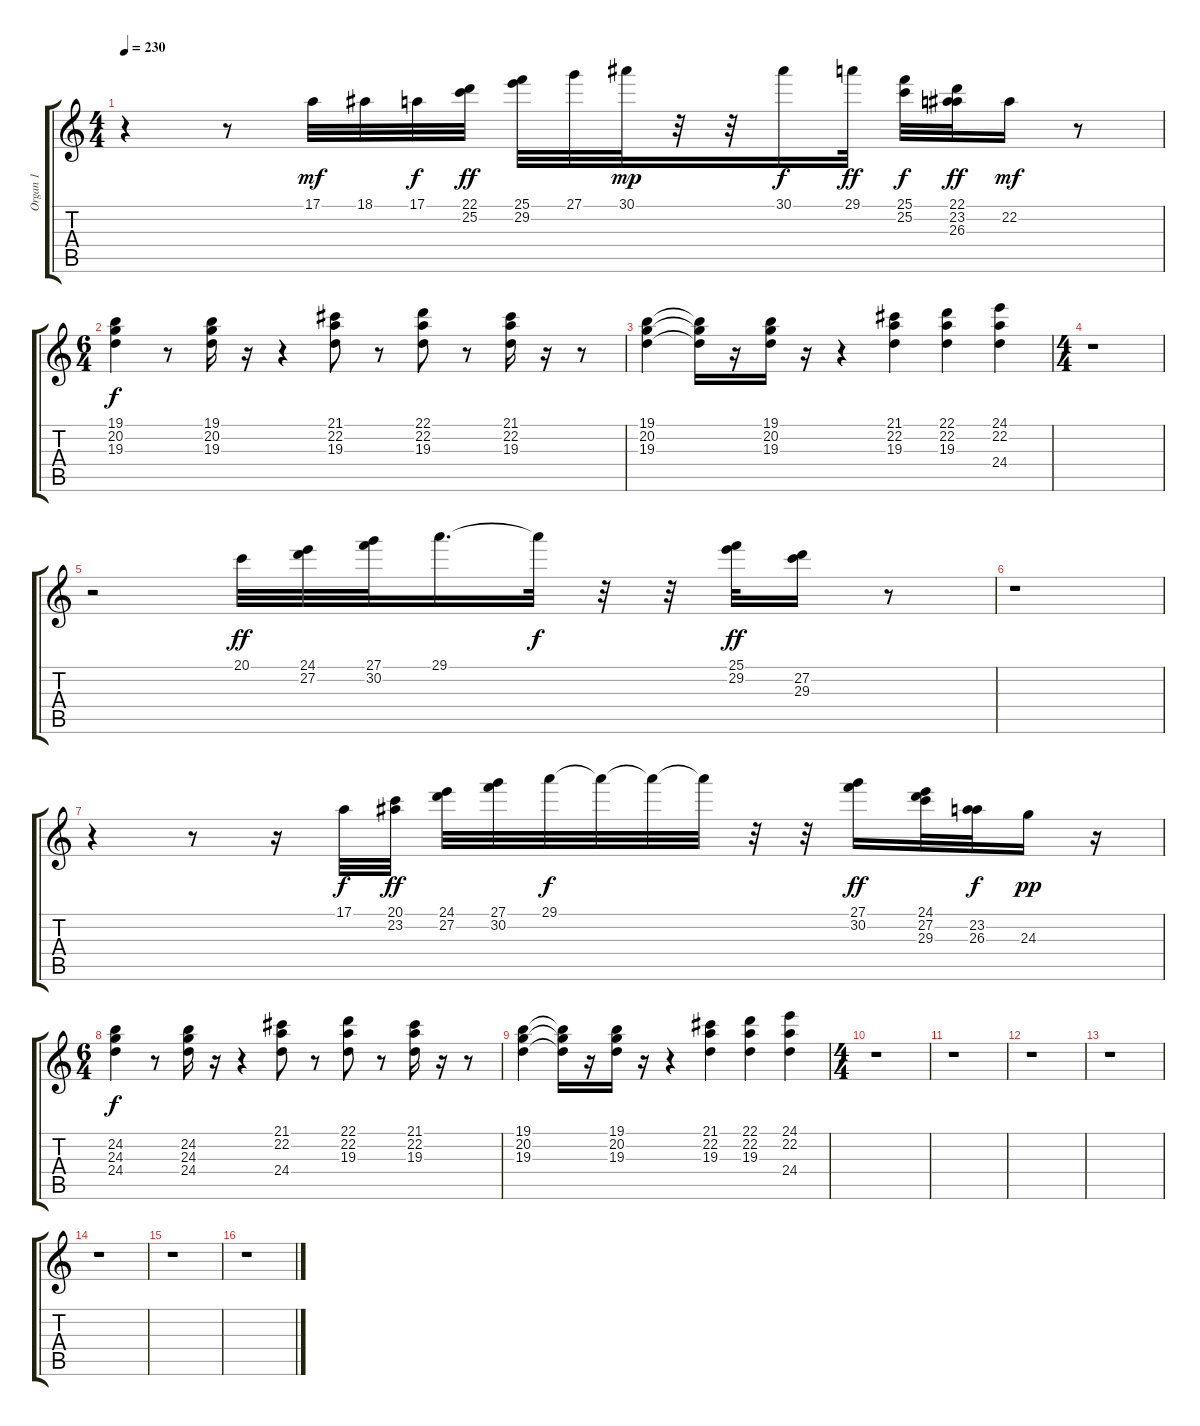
\track ("Organ 1" "Organ 1") {instrument rockorgan}
\staff {score tabs}
\tuning (E4 B3 G3 D3 A2 E2) {hide}
\ts (4 4)
\tempo 230
\clef g2
\ks c
r.4{dy f} r.8 17.1.32{dy mf balance 16} 18.1.32 17.1.32{dy f} (22.1 25.2).32{dy ff} (25.1 29.2).32 27.1.32 30.1.32{dy mp} r.32 r.32 30.1.16{dy f} 29.1.32{dy ff} (25.1 25.2).32{dy f} (22.1 23.2 26.3).32{dy ff} 22.2.16{dy mf} r.8 |
\ts (6 4)
(19.1 20.2 19.3).4{dy f balance 8} r.8 (19.1 20.2 19.3).16 r.16 r.4 (21.1 22.2 19.3).8 r.8 (22.1 22.2 19.3).8 r.8 (21.1 22.2 19.3).16 r.16 r.8 |
(19.1 20.2 19.3).4 (19.1{t} 20.2{t} 19.3{t}).16 r.16 (19.1 20.2 19.3).16 r.16 r.4 (21.1 22.2 19.3).4 (22.1 22.2 19.3).4 (24.1 22.2 24.4).4 |
\ts (4 4)
r.1 |
r.2 20.1.32{dy ff balance 0} (24.1 27.2).32 (27.1 30.2).32 29.1.16{d} 29.1{t}.32{dy f} r.32 r.32 (25.1 29.2).32{dy ff} (27.2 29.3).16 r.8 |
r.1 |
r.4 r.8 r.16 17.1.32{dy f balance 16} (20.1 23.2).32{dy ff} (24.1 27.2).32 (27.1 30.2).32 29.1.32{dy f} 29.1{t}.32 29.1{t}.32 29.1{t}.32 r.32 r.32 (27.1 30.2).16{dy ff} (24.1 27.2 29.3).32 (23.2 26.3).32{dy f} 24.3.16{dy pp} r.16 |
\ts (6 4)
(24.2 24.3 24.4).4{dy f balance 8} r.8 (24.2 24.3 24.4).16 r.16 r.4 (21.1 22.2 24.4).8 r.8 (22.1 22.2 19.3).8 r.8 (21.1 22.2 19.3).16 r.16 r.8 |
(19.1 20.2 19.3).4 (19.1{t} 20.2{t} 19.3{t}).16 r.16 (19.1 20.2 19.3).16 r.16 r.4 (21.1 22.2 19.3).4 (22.1 22.2 19.3).4 (24.1 22.2 24.4).4 |
\ts (4 4)
r.1 |
r.1 |
r.1 |
r.1 |
r.1 |
r.1 |
r.1
